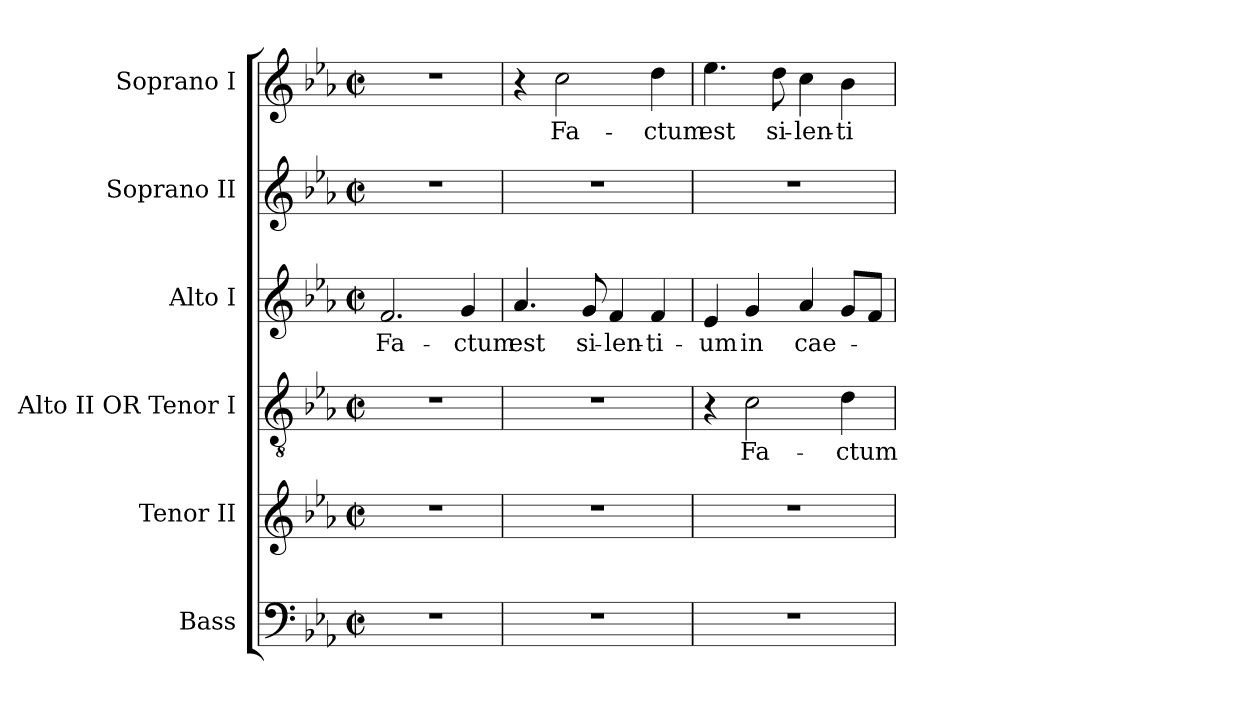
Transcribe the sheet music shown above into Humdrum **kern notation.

**kern	**kern	**kern	**text	**kern	**text	**kern	**kern	**text
*part6	*part5	*part4	*part4	*part3	*part3	*part2	*part1	*part1
*staff6	*staff5	*staff4	*staff4	*staff3	*staff3	*staff2	*staff1	*staff1
*I"Bass	*I"Tenor II	*I"Alto II  OR    Tenor I	*	*I"Alto I	*	*I"Soprano II	*I"Soprano I	*
*I'B.	*I'T. II	*I'T. I	*	*I'A.	*	*I'S. II	*I'S. I	*
!!LO:PB:g=z
*clefF4	*clefG2	*clefGv2	*	*clefG2	*	*clefG2	*clefG2	*
*	*ITrd7c12	*ITrd7c12	*	*	*	*	*	*
*k[b-e-a-]	*k[b-e-a-]	*k[b-e-a-]	*	*k[b-e-a-]	*	*k[b-e-a-]	*k[b-e-a-]	*
*c:	*c:	*c:	*	*c:	*	*c:	*c:	*
*M2/2	*M2/2	*M2/2	*	*M2/2	*	*M2/2	*M2/2	*
*met(c|)	*met(c|)	*met(c|)	*	*met(c|)	*	*met(c|)	*met(c|)	*
=1	=1	=1	=1	=1	=1	=1	=1	=1
!	!	!	!	!	!LO:LY:b:color=#000000	!	!	!
1r	1r	1r	.	2.fi/	Fa-	1r	1r	.
!	!	!	!	!	!LO:LY:b:color=#000000	!	!	!
.	.	.	.	4gi/	-ctum	.	.	.
=2	=2	=2	=2	=2	=2	=2	=2	=2
!	!	!	!	!	!LO:LY:b:color=#000000	!	!	!
1r	1r	1r	.	4.a-i/	est	1r	4r	.
!	!	!	!	!	!	!	!	!LO:LY:b:color=#000000
.	.	.	.	.	.	.	2cci\	Fa-
!	!	!	!	!	!LO:LY:b:color=#000000	!	!	!
.	.	.	.	8gi/	si-	.	.	.
!	!	!	!	!	!LO:LY:b:color=#000000	!	!	!
.	.	.	.	4fi/	-len-	.	.	.
!	!	!	!	!	!LO:LY:b:color=#000000	!	!	!
!	!	!	!	!	!	!	!	!LO:LY:b:color=#000000
.	.	.	.	4fi/	-ti-	.	4ddi\	-ctum
=3	=3	=3	=3	=3	=3	=3	=3	=3
!	!	!	!	!	!LO:LY:b:color=#000000	!	!	!
!	!	!	!	!	!	!	!	!LO:LY:b:color=#000000
1r	1r	4r	.	4e-i/	-um	1r	4.ee-i\	est
!	!	!	!LO:LY:b:color=#000000	!	!	!	!	!
!	!	!	!	!	!LO:LY:b:color=#000000	!	!	!
.	.	2Ci\	Fa-	4gi/	in	.	.	.
!	!	!	!	!	!	!	!	!LO:LY:b:color=#000000
.	.	.	.	.	.	.	8ddi\	si-
!	!	!	!	!	!LO:LY:b:color=#000000	!	!	!
!	!	!	!	!	!	!	!	!LO:LY:b:color=#000000
.	.	.	.	4a-i/	cae-	.	4cci\	-len-
!	!	!	!LO:LY:b:color=#000000	!	!	!	!	!
!	!	!	!	!	!	!	!	!LO:LY:b:color=#000000
.	.	4Di\	-ctum	8gi/L	.	.	4b-i\	-ti-
.	.	.	.	8fi/J	.	.	.	.
=	=	=	=	=	=	=	=	=
*-	*-	*-	*-	*-	*-	*-	*-	*-
